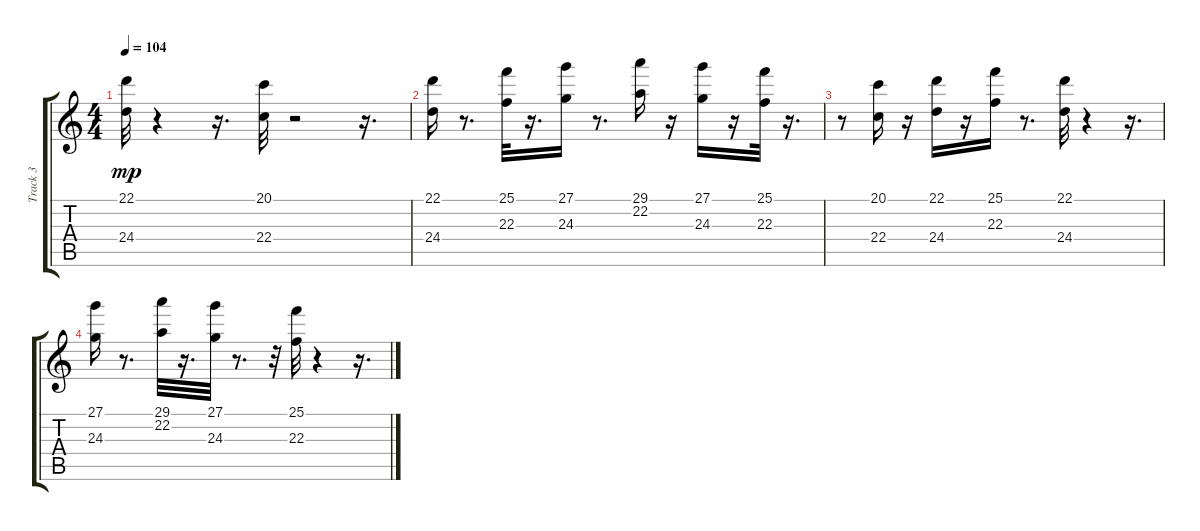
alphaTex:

\track ("Track 3" "Track 3") {instrument musicbox}
\staff {score tabs}
\tuning (E4 B3 G3 D3 A2 E2) {hide}
\ts (4 4)
\tempo 104
\clef g2
\ks c
(22.1 24.4).32{dy mp} r.4 r.16{d} (20.1 22.4).32 r.2 r.16{d} |
(22.1 24.4).16 r.8{d} (25.1 22.3).32 r.16{d} (27.1 24.3).16 r.8{d} (29.1 22.2).16 r.16 (27.1 24.3).16 r.16 (25.1 22.3).32 r.16{d} |
r.8 (20.1 22.4).16 r.16 (22.1 24.4).16 r.16 (25.1 22.3).16 r.8{d} (22.1 24.4).32 r.4 r.16{d} |
(27.1 24.3).16 r.8{d} (29.1 22.2).32 r.16{d} (27.1 24.3).32 r.8{d} r.32 (25.1 22.3).32 r.4 r.16{d}
